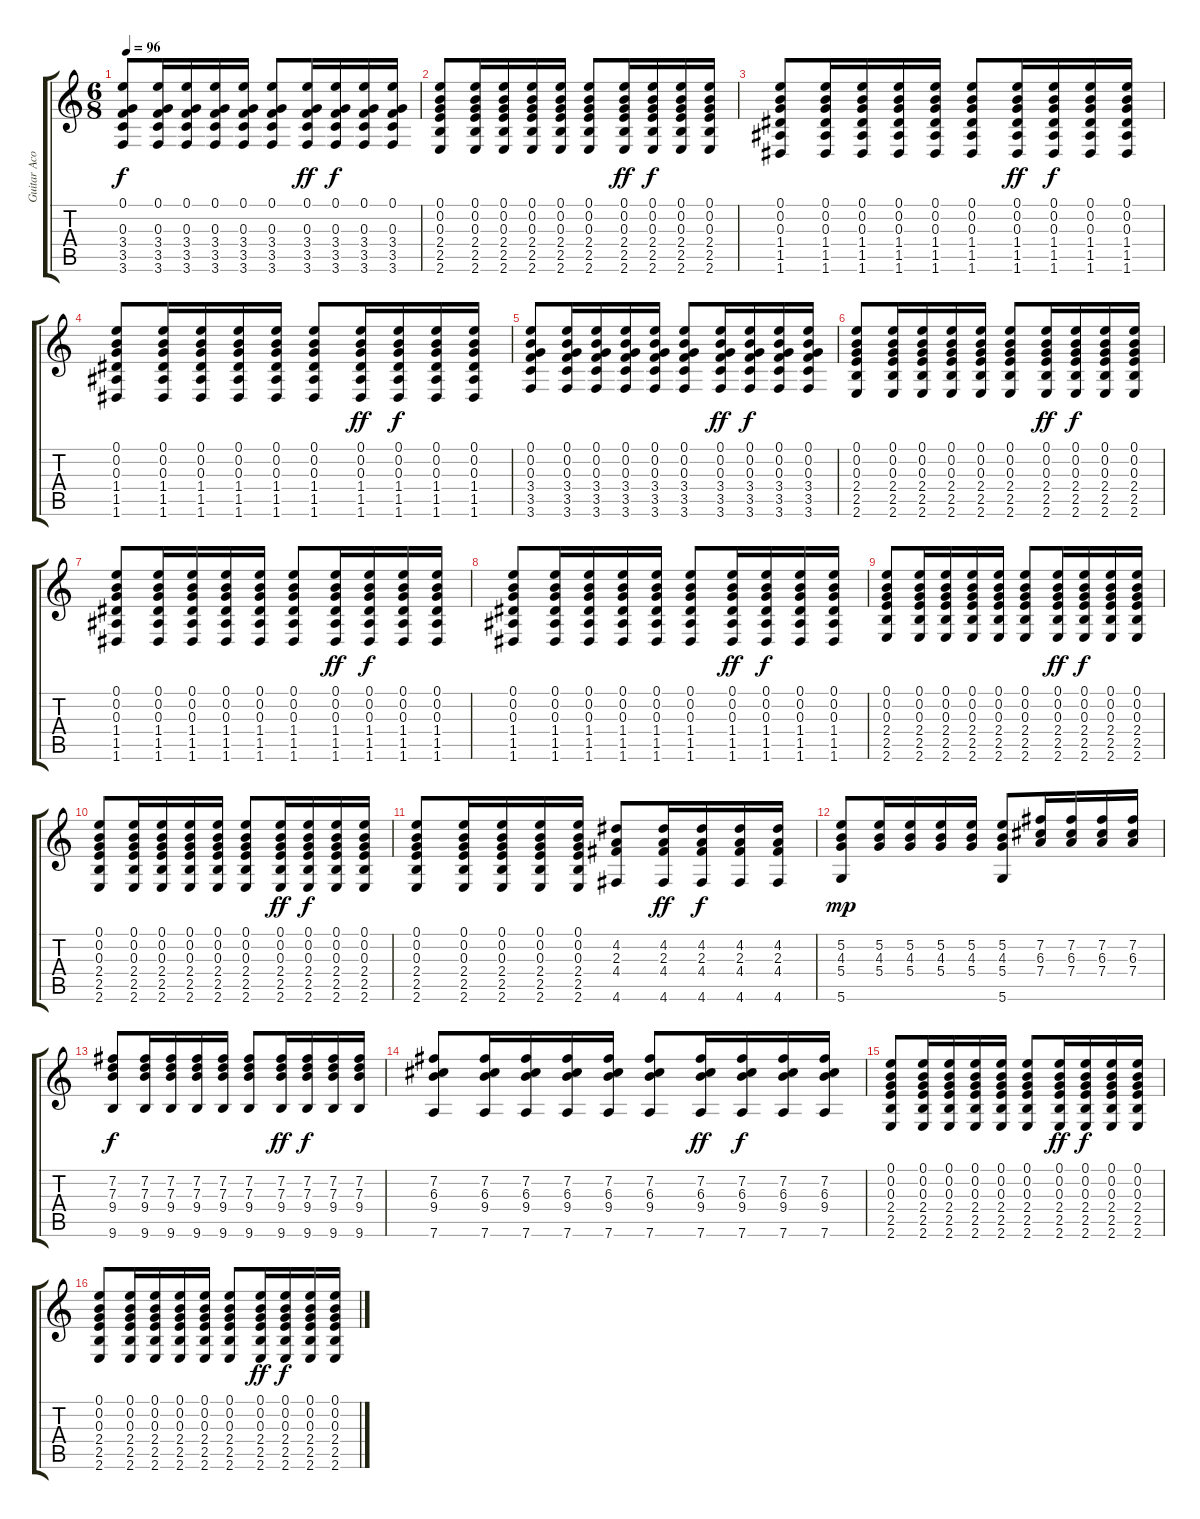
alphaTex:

\track ("Guitar Acoustic" "Guitar Aco") {instrument acousticguitarsteel}
\staff {score tabs}
\tuning (E4 B3 G3 D3 A2 D2) {hide}
\ts (6 8)
\tempo 96
\clef g2
\ks c
(0.1 0.3 3.4 3.5 3.6).8{dy f} (0.1 0.3 3.4 3.5 3.6).16 (0.1 0.3 3.4 3.5 3.6).16 (0.1 0.3 3.4 3.5 3.6).16 (0.1 0.3 3.4 3.5 3.6).16 (0.1 0.3 3.4 3.5 3.6).8 (0.1 0.3 3.4 3.5 3.6).16{dy ff} (0.1 0.3 3.4 3.5 3.6).16{dy f} (0.1 0.3 3.4 3.5 3.6).16 (0.1 0.3 3.4 3.5 3.6).16 |
(0.1 0.2 0.3 2.4 2.5 2.6).8 (0.1 0.2 0.3 2.4 2.5 2.6).16 (0.1 0.2 0.3 2.4 2.5 2.6).16 (0.1 0.2 0.3 2.4 2.5 2.6).16 (0.1 0.2 0.3 2.4 2.5 2.6).16 (0.1 0.2 0.3 2.4 2.5 2.6).8 (0.1 0.2 0.3 2.4 2.5 2.6).16{dy ff} (0.1 0.2 0.3 2.4 2.5 2.6).16{dy f} (0.1 0.2 0.3 2.4 2.5 2.6).16 (0.1 0.2 0.3 2.4 2.5 2.6).16 |
(0.1 0.2 0.3 1.4 1.5 1.6).8 (0.1 0.2 0.3 1.4 1.5 1.6).16 (0.1 0.2 0.3 1.4 1.5 1.6).16 (0.1 0.2 0.3 1.4 1.5 1.6).16 (0.1 0.2 0.3 1.4 1.5 1.6).16 (0.1 0.2 0.3 1.4 1.5 1.6).8 (0.1 0.2 0.3 1.4 1.5 1.6).16{dy ff} (0.1 0.2 0.3 1.4 1.5 1.6).16{dy f} (0.1 0.2 0.3 1.4 1.5 1.6).16 (0.1 0.2 0.3 1.4 1.5 1.6).16 |
(0.1 0.2 0.3 1.4 1.5 1.6).8 (0.1 0.2 0.3 1.4 1.5 1.6).16 (0.1 0.2 0.3 1.4 1.5 1.6).16 (0.1 0.2 0.3 1.4 1.5 1.6).16 (0.1 0.2 0.3 1.4 1.5 1.6).16 (0.1 0.2 0.3 1.4 1.5 1.6).8 (0.1 0.2 0.3 1.4 1.5 1.6).16{dy ff} (0.1 0.2 0.3 1.4 1.5 1.6).16{dy f} (0.1 0.2 0.3 1.4 1.5 1.6).16 (0.1 0.2 0.3 1.4 1.5 1.6).16 |
(0.1 0.2 0.3 3.4 3.5 3.6).8 (0.1 0.2 0.3 3.4 3.5 3.6).16 (0.1 0.2 0.3 3.4 3.5 3.6).16 (0.1 0.2 0.3 3.4 3.5 3.6).16 (0.1 0.2 0.3 3.4 3.5 3.6).16 (0.1 0.2 0.3 3.4 3.5 3.6).8 (0.1 0.2 0.3 3.4 3.5 3.6).16{dy ff} (0.1 0.2 0.3 3.4 3.5 3.6).16{dy f} (0.1 0.2 0.3 3.4 3.5 3.6).16 (0.1 0.2 0.3 3.4 3.5 3.6).16 |
(0.1 0.2 0.3 2.4 2.5 2.6).8 (0.1 0.2 0.3 2.4 2.5 2.6).16 (0.1 0.2 0.3 2.4 2.5 2.6).16 (0.1 0.2 0.3 2.4 2.5 2.6).16 (0.1 0.2 0.3 2.4 2.5 2.6).16 (0.1 0.2 0.3 2.4 2.5 2.6).8 (0.1 0.2 0.3 2.4 2.5 2.6).16{dy ff} (0.1 0.2 0.3 2.4 2.5 2.6).16{dy f} (0.1 0.2 0.3 2.4 2.5 2.6).16 (0.1 0.2 0.3 2.4 2.5 2.6).16 |
(0.1 0.2 0.3 1.4 1.5 1.6).8 (0.1 0.2 0.3 1.4 1.5 1.6).16 (0.1 0.2 0.3 1.4 1.5 1.6).16 (0.1 0.2 0.3 1.4 1.5 1.6).16 (0.1 0.2 0.3 1.4 1.5 1.6).16 (0.1 0.2 0.3 1.4 1.5 1.6).8 (0.1 0.2 0.3 1.4 1.5 1.6).16{dy ff} (0.1 0.2 0.3 1.4 1.5 1.6).16{dy f} (0.1 0.2 0.3 1.4 1.5 1.6).16 (0.1 0.2 0.3 1.4 1.5 1.6).16 |
(0.1 0.2 0.3 1.4 1.5 1.6).8 (0.1 0.2 0.3 1.4 1.5 1.6).16 (0.1 0.2 0.3 1.4 1.5 1.6).16 (0.1 0.2 0.3 1.4 1.5 1.6).16 (0.1 0.2 0.3 1.4 1.5 1.6).16 (0.1 0.2 0.3 1.4 1.5 1.6).8 (0.1 0.2 0.3 1.4 1.5 1.6).16{dy ff} (0.1 0.2 0.3 1.4 1.5 1.6).16{dy f} (0.1 0.2 0.3 1.4 1.5 1.6).16 (0.1 0.2 0.3 1.4 1.5 1.6).16 |
(0.1 0.2 0.3 2.4 2.5 2.6).8 (0.1 0.2 0.3 2.4 2.5 2.6).16 (0.1 0.2 0.3 2.4 2.5 2.6).16 (0.1 0.2 0.3 2.4 2.5 2.6).16 (0.1 0.2 0.3 2.4 2.5 2.6).16 (0.1 0.2 0.3 2.4 2.5 2.6).8 (0.1 0.2 0.3 2.4 2.5 2.6).16{dy ff} (0.1 0.2 0.3 2.4 2.5 2.6).16{dy f} (0.1 0.2 0.3 2.4 2.5 2.6).16 (0.1 0.2 0.3 2.4 2.5 2.6).16 |
(0.1 0.2 0.3 2.4 2.5 2.6).8 (0.1 0.2 0.3 2.4 2.5 2.6).16 (0.1 0.2 0.3 2.4 2.5 2.6).16 (0.1 0.2 0.3 2.4 2.5 2.6).16 (0.1 0.2 0.3 2.4 2.5 2.6).16 (0.1 0.2 0.3 2.4 2.5 2.6).8 (0.1 0.2 0.3 2.4 2.5 2.6).16{dy ff} (0.1 0.2 0.3 2.4 2.5 2.6).16{dy f} (0.1 0.2 0.3 2.4 2.5 2.6).16 (0.1 0.2 0.3 2.4 2.5 2.6).16 |
(0.1 0.2 0.3 2.4 2.5 2.6).8 (0.1 0.2 0.3 2.4 2.5 2.6).16 (0.1 0.2 0.3 2.4 2.5 2.6).16 (0.1 0.2 0.3 2.4 2.5 2.6).16 (0.1 0.2 0.3 2.4 2.5 2.6).16 (4.2 2.3 4.4 4.6).8 (4.2 2.3 4.4 4.6).16{dy ff} (4.2 2.3 4.4 4.6).16{dy f} (4.2 2.3 4.4 4.6).16 (4.2 2.3 4.4 4.6).16 |
(5.2 4.3 5.4 5.6).8{dy mp} (5.2 4.3 5.4).16 (5.2 4.3 5.4).16 (5.2 4.3 5.4).16 (5.2 4.3 5.4).16 (5.2 4.3 5.4 5.6).8 (7.2 6.3 7.4).16 (7.2 6.3 7.4).16 (7.2 6.3 7.4).16 (7.2 6.3 7.4).16 |
(7.2 7.3 9.4 9.6).8{dy f} (7.2 7.3 9.4 9.6).16 (7.2 7.3 9.4 9.6).16 (7.2 7.3 9.4 9.6).16 (7.2 7.3 9.4 9.6).16 (7.2 7.3 9.4 9.6).8 (7.2 7.3 9.4 9.6).16{dy ff} (7.2 7.3 9.4 9.6).16{dy f} (7.2 7.3 9.4 9.6).16 (7.2 7.3 9.4 9.6).16 |
(7.2 6.3 9.4 7.6).8 (7.2 6.3 9.4 7.6).16 (7.2 6.3 9.4 7.6).16 (7.2 6.3 9.4 7.6).16 (7.2 6.3 9.4 7.6).16 (7.2 6.3 9.4 7.6).8 (7.2 6.3 9.4 7.6).16{dy ff} (7.2 6.3 9.4 7.6).16{dy f} (7.2 6.3 9.4 7.6).16 (7.2 6.3 9.4 7.6).16 |
(0.1 0.2 0.3 2.4 2.5 2.6).8 (0.1 0.2 0.3 2.4 2.5 2.6).16 (0.1 0.2 0.3 2.4 2.5 2.6).16 (0.1 0.2 0.3 2.4 2.5 2.6).16 (0.1 0.2 0.3 2.4 2.5 2.6).16 (0.1 0.2 0.3 2.4 2.5 2.6).8 (0.1 0.2 0.3 2.4 2.5 2.6).16{dy ff} (0.1 0.2 0.3 2.4 2.5 2.6).16{dy f} (0.1 0.2 0.3 2.4 2.5 2.6).16 (0.1 0.2 0.3 2.4 2.5 2.6).16 |
(0.1 0.2 0.3 2.4 2.5 2.6).8 (0.1 0.2 0.3 2.4 2.5 2.6).16 (0.1 0.2 0.3 2.4 2.5 2.6).16 (0.1 0.2 0.3 2.4 2.5 2.6).16 (0.1 0.2 0.3 2.4 2.5 2.6).16 (0.1 0.2 0.3 2.4 2.5 2.6).8 (0.1 0.2 0.3 2.4 2.5 2.6).16{dy ff} (0.1 0.2 0.3 2.4 2.5 2.6).16{dy f} (0.1 0.2 0.3 2.4 2.5 2.6).16 (0.1 0.2 0.3 2.4 2.5 2.6).16
